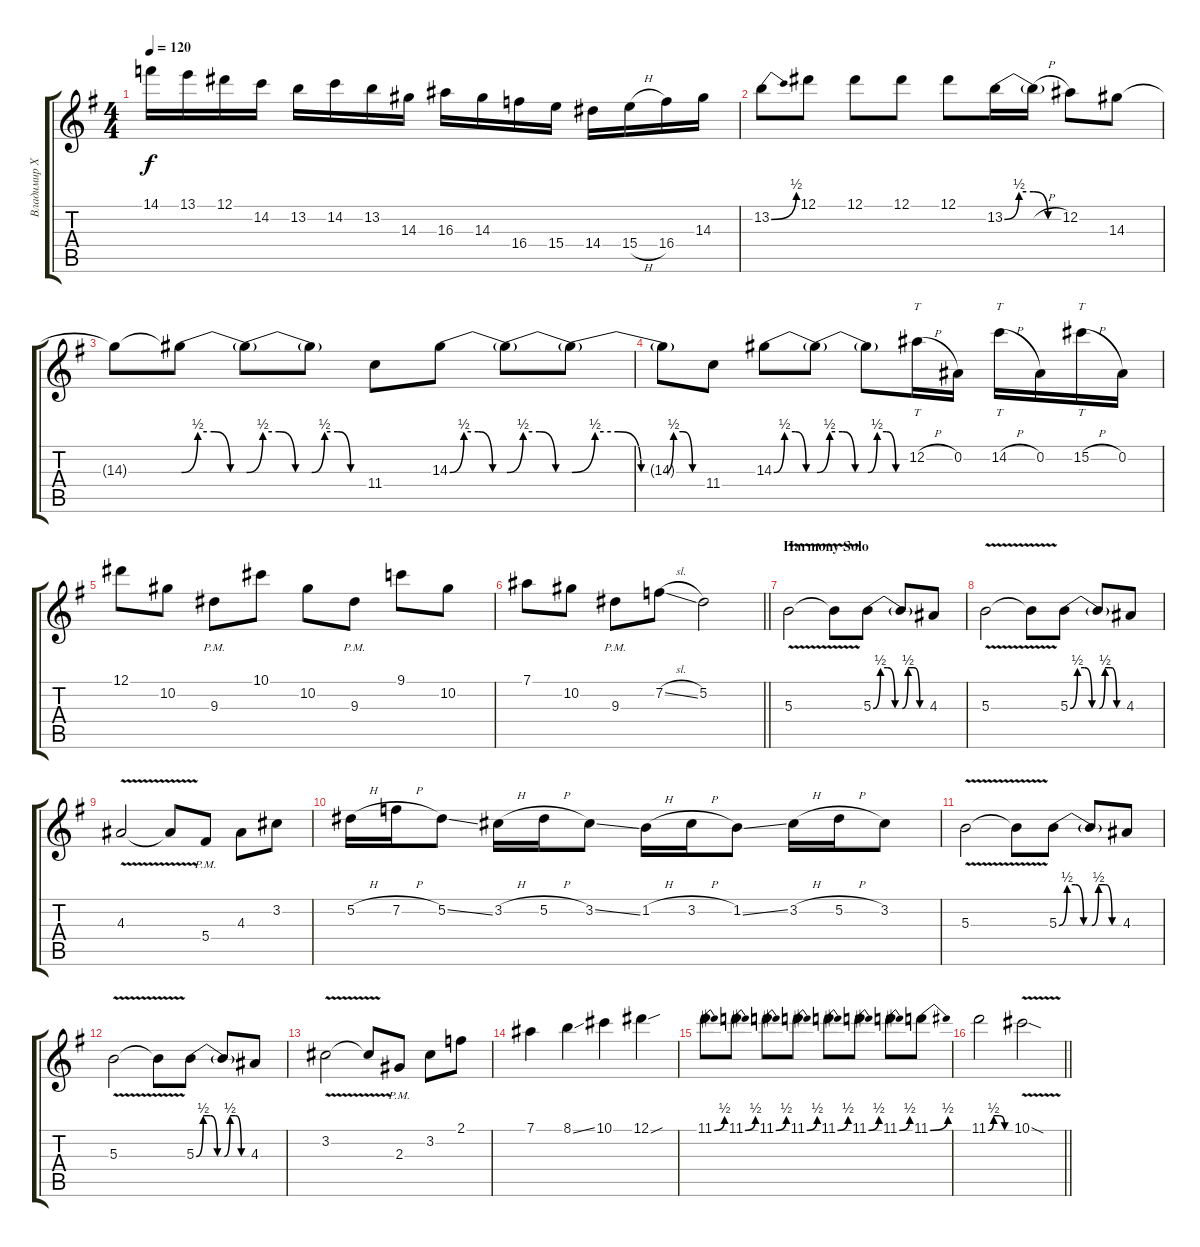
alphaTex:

\track ("Владимир Холстинин" "Владимир Х") {instrument distortionguitar}
\staff {score tabs}
\tuning (Eb4 Bb3 Gb3 Db3 Ab2 Eb2) {hide}
\ts (4 4)
\tempo 120
\clef g2
\ks g
14.1.16{dy f} 13.1.16 12.1.16 14.2.16 13.2.16 14.2.16 13.2.16 14.3.16 16.3.16 14.3.16 16.4.16 15.4.16 14.4.16 15.4{h}.16 16.4.16 14.3.16 |
13.2{be (bend 0 0 60 2)}.8 12.1.8 12.1.8 12.1.8 12.1.8 13.2{be (custom 0 0 15 2 30 2 45 0 60 0)}.16 13.2{h t}.16 12.2.8 14.3.8 |
14.3{t}.8 14.3{be (custom 0 0 15 2 30 2 45 0 60 0) t}.8 14.3{be (custom 0 0 15 2 30 2 45 0 60 0) t}.8 14.3{be (custom 0 0 15 2 30 2 45 0 60 0) t}.8 11.4.8 14.3{be (custom 0 0 15 2 30 2 45 0 60 0)}.8 14.3{be (custom 0 0 15 2 30 2 45 0 60 0) t}.8 14.3{be (custom 0 0 15 2 30 2 45 0 60 0) t}.8 |
14.3{be (custom 0 0 15 2 30 2 45 0 60 0) t}.8 11.4.8 14.3{be (custom 0 0 15 2 30 2 45 0 60 0)}.8 14.3{be (custom 0 0 15 2 30 2 45 0 60 0) t}.8 14.3{be (custom 0 0 15 2 30 2 45 0 60 0) t}.8 12.2{h}.16{tt} 0.2.16 14.2{h}.16{tt} 0.2.16 15.2{h}.16{tt} 0.2.16 |
12.1.8 10.2.8 9.3{pm}.8 10.1.8 10.2.8 9.3{pm}.8 9.1.8 10.2.8 |
\barLineRight lightlight
7.1.8 10.2.8 9.3{pm}.8 7.2{sl}.8 5.2.2 |
\section ("" "Harmony Solo")
5.3{v}.2{balance 0 instrument distortionguitar} 5.3{v t}.8 5.3{be (custom 0 0 15 2 30 2 45 0 60 0)}.8 5.3{be (custom 0 0 15 2 30 2 45 0 60 0) t}.8 4.3.8 |
5.3{v}.2 5.3{v t}.8 5.3{be (custom 0 0 15 2 30 2 45 0 60 0)}.8 5.3{be (custom 0 0 15 2 30 2 45 0 60 0) t}.8 4.3.8 |
4.3{v}.2 4.3{v t}.8 5.4{pm}.8 4.3.8 3.2.8 |
5.2{h}.16 7.2{h}.16 5.2{ss}.8 3.2{h}.16 5.2{h}.16 3.2{ss}.8 1.2{h}.16 3.2{h}.16 1.2{ss}.8 3.2{h}.16 5.2{h}.16 3.2.8 |
5.3{v}.2 5.3{v t}.8 5.3{be (custom 0 0 15 2 30 2 45 0 60 0)}.8 5.3{be (custom 0 0 15 2 30 2 45 0 60 0) t}.8 4.3.8 |
5.3{v}.2 5.3{v t}.8 5.3{be (custom 0 0 15 2 30 2 45 0 60 0)}.8 5.3{be (custom 0 0 15 2 30 2 45 0 60 0) t}.8 4.3.8 |
3.2{v}.2 3.2{v t}.8 2.3{pm}.8 3.2.8 2.1.8 |
7.1.4 8.1{ss}.4 10.1.4 12.1{sou}.4 |
11.1{be (bend 0 0 60 2)}.8 11.1{be (bend 0 0 60 2)}.8 11.1{be (bend 0 0 60 2)}.8 11.1{be (bend 0 0 60 2)}.8 11.1{be (bend 0 0 60 2)}.8 11.1{be (bend 0 0 60 2)}.8 11.1{be (bend 0 0 60 2)}.8 11.1{be (bend 0 0 60 2)}.8 |
\barLineRight lightlight
11.1{be (custom 0 0 15 2 30 2 45 0 60 0)}.2 10.1{v sod}.2
